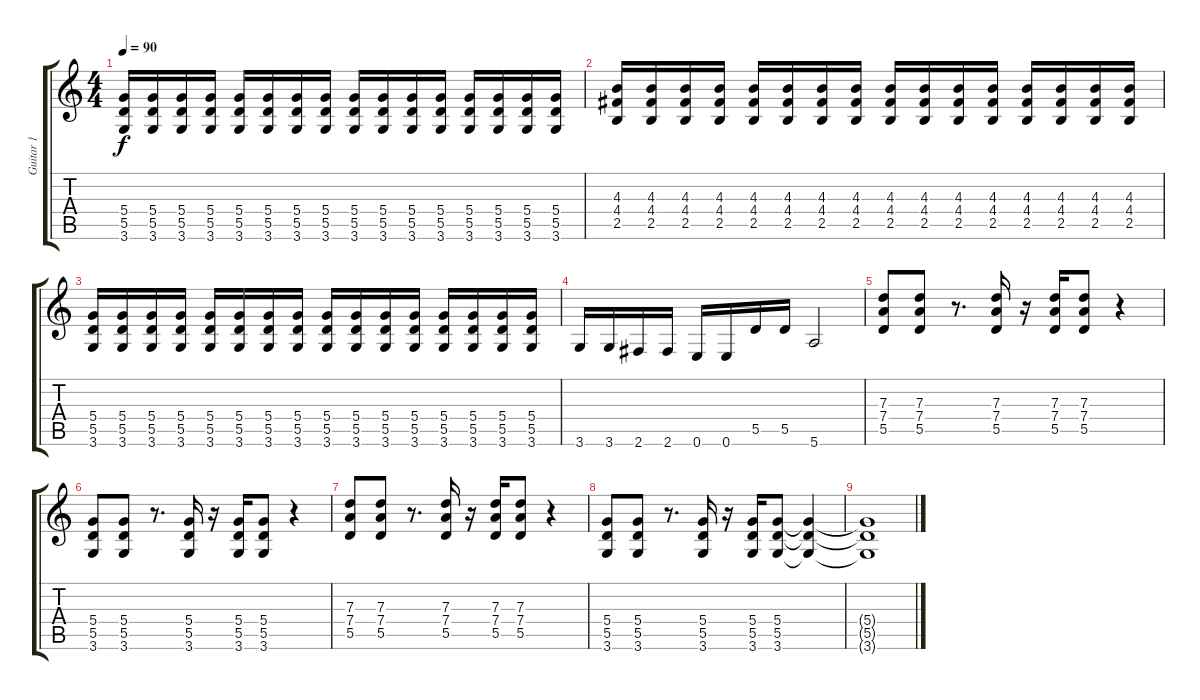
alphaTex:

\track ("Guitar 1" "Guitar 1") {instrument overdrivenguitar}
\staff {score tabs}
\tuning (E4 B3 G3 D3 A2 E2) {hide}
\ts (4 4)
\tempo 90
\clef g2
\ks c
(5.4 5.5 3.6).16{dy f} (5.4 5.5 3.6).16 (5.4 5.5 3.6).16 (5.4 5.5 3.6).16 (5.4 5.5 3.6).16 (5.4 5.5 3.6).16 (5.4 5.5 3.6).16 (5.4 5.5 3.6).16 (5.4 5.5 3.6).16 (5.4 5.5 3.6).16 (5.4 5.5 3.6).16 (5.4 5.5 3.6).16 (5.4 5.5 3.6).16 (5.4 5.5 3.6).16 (5.4 5.5 3.6).16 (5.4 5.5 3.6).16 |
(4.3 4.4 2.5).16 (4.3 4.4 2.5).16 (4.3 4.4 2.5).16 (4.3 4.4 2.5).16 (4.3 4.4 2.5).16 (4.3 4.4 2.5).16 (4.3 4.4 2.5).16 (4.3 4.4 2.5).16 (4.3 4.4 2.5).16 (4.3 4.4 2.5).16 (4.3 4.4 2.5).16 (4.3 4.4 2.5).16 (4.3 4.4 2.5).16 (4.3 4.4 2.5).16 (4.3 4.4 2.5).16 (4.3 4.4 2.5).16 |
(5.4 5.5 3.6).16 (5.4 5.5 3.6).16 (5.4 5.5 3.6).16 (5.4 5.5 3.6).16 (5.4 5.5 3.6).16 (5.4 5.5 3.6).16 (5.4 5.5 3.6).16 (5.4 5.5 3.6).16 (5.4 5.5 3.6).16 (5.4 5.5 3.6).16 (5.4 5.5 3.6).16 (5.4 5.5 3.6).16 (5.4 5.5 3.6).16 (5.4 5.5 3.6).16 (5.4 5.5 3.6).16 (5.4 5.5 3.6).16 |
3.6.16 3.6.16 2.6.16 2.6.16 0.6.16 0.6.16 5.5.16 5.5.16 5.6.2 |
(7.3 7.4 5.5).8 (7.3 7.4 5.5).8 r.8{d} (7.3 7.4 5.5).16 r.16 (7.3 7.4 5.5).16 (7.3 7.4 5.5).8 r.4 |
(5.4 5.5 3.6).8 (5.4 5.5 3.6).8 r.8{d} (5.4 5.5 3.6).16 r.16 (5.4 5.5 3.6).16 (5.4 5.5 3.6).8 r.4 |
(7.3 7.4 5.5).8 (7.3 7.4 5.5).8 r.8{d} (7.3 7.4 5.5).16 r.16 (7.3 7.4 5.5).16 (7.3 7.4 5.5).8 r.4 |
(5.4 5.5 3.6).8 (5.4 5.5 3.6).8 r.8{d} (5.4 5.5 3.6).16 r.16 (5.4 5.5 3.6).16 (5.4 5.5 3.6).8 (5.4{t} 5.5{t} 3.6{t}).4 |
(5.4{t} 5.5{t} 3.6{t}).1{volume 8}
